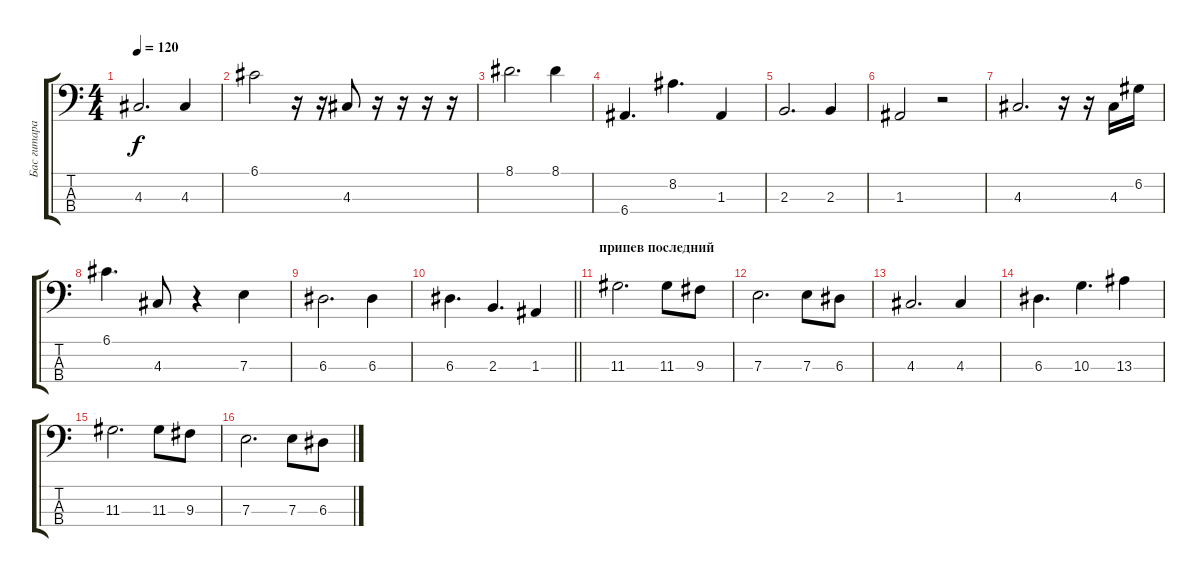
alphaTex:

\track ("Бас гитара" "Бас гитара") {instrument electricbasspick}
\staff {score tabs}
\tuning (G2 D2 A1 E1) {hide}
\ts (4 4)
\tempo 120
\clef f4
\ks c
4.3.2{d dy f} 4.3.4 |
6.1.2 r.16 r.16 4.3.8 r.16 r.16 r.16 r.16 |
8.1.2{d} 8.1.4 |
6.4.4{d} 8.2.4{d} 1.3.4 |
2.3.2{d} 2.3.4 |
1.3.2 r.2 |
4.3.2{d} r.16 r.16 4.3.16 6.2.16 |
6.1.4{d} 4.3.8 r.4 7.3.4 |
6.3.2{d} 6.3.4 |
\barLineRight lightlight
6.3.4{d} 2.3.4{d} 1.3.4 |
\section ("" "припев последний")
11.3.2{d} 11.3.8 9.3.8 |
7.3.2{d} 7.3.8 6.3.8 |
4.3.2{d} 4.3.4 |
6.3.4{d} 10.3.4{d} 13.3.4 |
11.3.2{d} 11.3.8 9.3.8 |
7.3.2{d} 7.3.8 6.3.8
